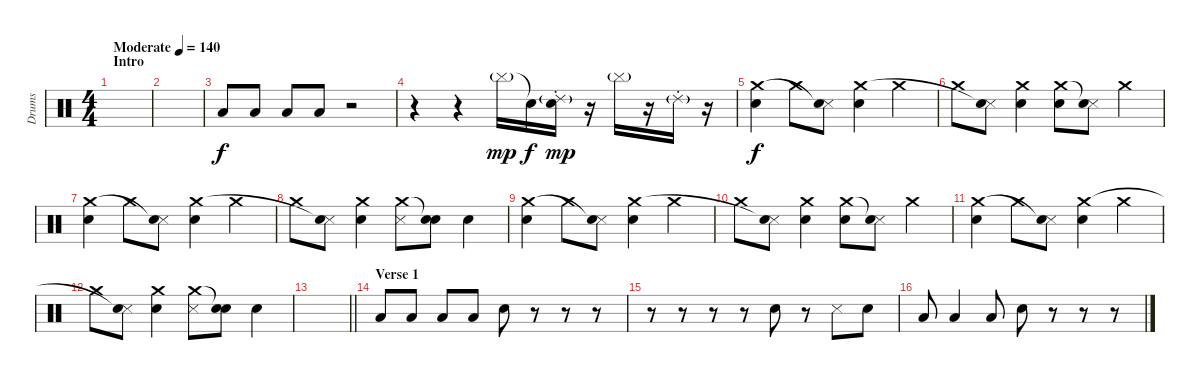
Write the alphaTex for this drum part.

\track ("Drums" "Drums") {instrument percussion}
\staff {score}
\articulation defaults
\ts (4 4)
\section ("" "Intro")
\tempo (140 "Moderate")
\clef neutral
\ks c
|
|
"Low Floor Tom (hit)".8 "Low Floor Tom (hit)".8 "Low Floor Tom (hit)".8 "Low Floor Tom (hit)".8 r.2 |
r.4 r.4 "Cymbal (hit)"{g}.16{dy mp} "Snare (hit)"{t}.16{dy f} ("Ride (choke) 2"{g} "Snare (hit)").16{dy mp} r.16 "Cymbal (hit)"{g}.16 r.16 "Ride (choke) 2"{g}.16 r.16 |
("Snare (hit) 2" "Crash medium (hit)").4{dy f} "Crash medium (hit)".8 ("Snare (side stick) 3" "Snare (hit)"{t}).8 ("Snare (hit) 2" "Crash medium (hit)").4 "Crash medium (hit)".4 |
"Crash medium (hit)".8 ("Snare (side stick) 3" "Snare (hit)"{t}).8 ("Snare (hit) 2" "Crash medium (hit)").4 ("Snare (hit) 2" "Crash medium (hit)").8 ("Snare (side stick) 3" "Snare (hit)"{t}).8 "Crash medium (hit)".4 |
("Snare (hit) 2" "Crash medium (hit)").4 "Crash medium (hit)".8 ("Snare (side stick) 3" "Snare (hit)"{t}).8 ("Snare (hit) 2" "Crash medium (hit)").4 "Crash medium (hit)".4 |
"Crash medium (hit)".8 ("Snare (side stick) 3" "Snare (hit)"{t}).8 ("Snare (hit) 2" "Crash medium (hit)").4 ("Snare (side stick) 3" "Crash medium (hit)").8 ("Snare (hit) 2" "Snare (hit)"{t}).8 "Snare (hit) 2".4 |
("Snare (hit) 2" "Crash medium (hit)").4 "Crash medium (hit)".8 ("Snare (side stick) 3" "Snare (hit)"{t}).8 ("Snare (hit) 2" "Crash medium (hit)").4 "Crash medium (hit)".4 |
"Crash medium (hit)".8 ("Snare (side stick) 3" "Snare (hit)"{t}).8 ("Snare (hit) 2" "Crash medium (hit)").4 ("Snare (hit) 2" "Crash medium (hit)").8 ("Snare (side stick) 3" "Snare (hit)"{t}).8 "Crash medium (hit)".4 |
("Snare (hit) 2" "Crash medium (hit)").4 "Crash medium (hit)".8 ("Snare (side stick) 3" "Snare (hit)"{t}).8 ("Snare (hit) 2" "Crash medium (hit)").4 "Crash medium (hit)".4 |
"Crash medium (hit)".8 ("Snare (side stick) 3" "Snare (hit)"{t}).8 ("Snare (hit) 2" "Crash medium (hit)").4 ("Snare (side stick) 3" "Crash medium (hit)").8 ("Snare (hit) 2" "Snare (hit)"{t}).8 "Snare (hit) 2".4 |
\barLineRight lightlight
|
\section ("" "Verse 1")
"Low Floor Tom (hit)".8 "Low Floor Tom (hit)".8 "Low Floor Tom (hit)".8 "Low Floor Tom (hit)".8 "Snare (hit) 2".8 r.8 r.8 r.8 |
r.8 r.8 r.8 r.8 "Snare (hit) 2".8 r.8 "Snare (side stick) 3".8 "Snare (hit) 2".8 |
"Low Floor Tom (hit)".8 "Low Floor Tom (hit)".4 "Low Floor Tom (hit)".8 "Snare (hit) 2".8 r.8 r.8 r.8
